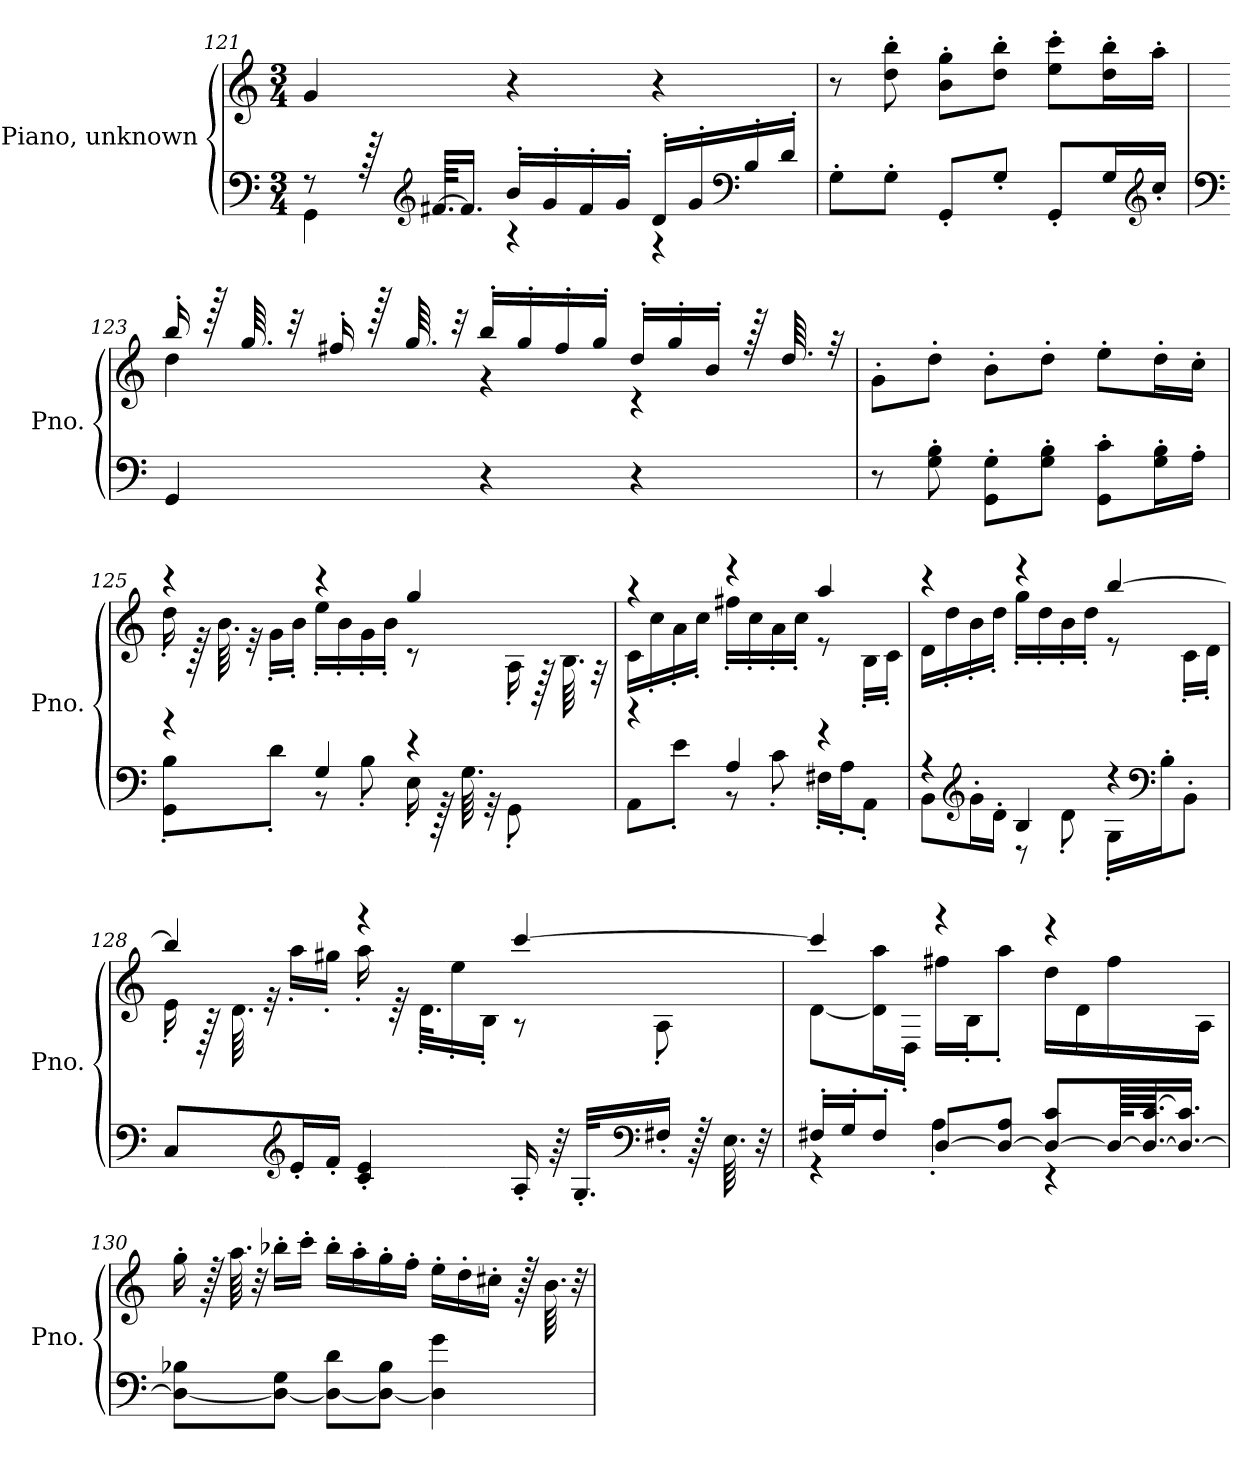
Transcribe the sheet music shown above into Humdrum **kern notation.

**kern	**kern
*part1	*part1
*staff2	*staff1
*I"Piano, unknown	*
*I'Pno.	*
*clefF4	*clefG2
*k[]	*k[]
*M3/4	*M3/4
=121	=121
*^	*
8r	4GG\	4g/
128r	.	.
*clefG2	*	*
[64.f#X/KKLL	.	.
16.f#/JJ]	.	.
16b'/LL	4r	4r
16g'/	.	.
16f#'/	.	.
16g'/JJ	.	.
16d'/LL	4r	4r
16g'/	.	.
*clefF4	*	*
16B'/	.	.
16d'/JJ	.	.
*v	*v	*
!!LO:PB:g=z
=122	=122
8G'\L	8r
8G'\J	8dd\' 8bb\'
8GG'/L	8b\' 8gg\'L
8G'/J	8dd\' 8bb\'J
8GG'/L	8ee\' 8ccc\'L
16G/L	16dd\' 16bb\'L
*clefG2	*
16cc'/JJ	16aa'\JJ
=123	=123
*clefF4	*
*	*^
4GG/	16bb'/	4dd\
.	128r	.
.	64.gg/	.
.	32r	.
.	16ff#X'/	.
.	128r	.
.	64.gg/	.
.	32r	.
4r	16bb'/LL	4r
.	16gg'/	.
.	16ff#'/	.
.	16gg'/JJ	.
4r	16dd'/LL	4r
.	16gg'/	.
.	16b'/JJ	.
.	128r	.
.	64.dd/	.
.	32r	.
*	*v	*v
=124	=124
8r	8g'\L
8G\' 8B\'	8dd'\J
8GG\' 8G\'L	8b'\L
8G\' 8B\'J	8dd'\J
8GG\' 8c\'L	8ee'\L
16G\' 16B\'L	16dd'\L
16A'\JJ	16cc'\JJ
!!LO:LB:g=z
=125	=125
*^	*^
4r	8GG\' 8B\'L	4r	16dd'\
.	.	.	128r
.	.	.	64.b\
.	.	.	32r
.	8d'\J	.	16g'\LL
.	.	.	16b'\JJ
4G/	8r	4r	16ee'\LL
.	.	.	16b'\
.	8B'\	.	16g'\
.	.	.	16b'\JJ
4r	16E'\	4gg/	8r
.	128r	.	.
.	64.G\	.	.
.	32r	.	.
.	8GG'\	.	16A'\
.	.	.	128r
.	.	.	64.B\
.	.	.	32r
=126	=126	=126	=126
4r	8AA\L	4r	16c\LL
.	.	.	16cc'\
.	8e'\J	.	16a'\
.	.	.	16cc'\JJ
4A/	8r	4r	16ff#X'\LL
.	.	.	16cc'\
.	8c'\	.	16a'\
.	.	.	16cc'\JJ
4r	16F#X'\LL	4aa/	8r
.	16A'\J	.	.
.	8AA'\J	.	16B'\LL
.	.	.	16c'\JJ
!!LO:LB:g=z	!!
=127	=127	=127	=127
4r	8BB\L	4r	16d\LL
.	.	.	16dd'\
*clefG2	*	*	*
.	16g'\L	.	16b'\
.	16d'\JJ	.	16dd'\JJ
4B/	8r	4r	16gg'\LL
.	.	.	16dd'\
.	8d'\	.	16b'\
.	.	.	16dd'\JJ
4r	16G'\LL	[4bb/	8r
*clefF4	*	*	*
.	16B'\J	.	.
.	8BB'\J	.	16c'\LL
.	.	.	16d'\JJ
*v	*v	*	*
=128	=128	=128
8C/L	4bb/]	16e'\
.	.	128r
.	.	64.d\
.	.	32r
*clefG2	*	*
16e'/L	.	16aa'\LL
16f'/JJ	.	16gg#X'\JJ
4c/' 4e/'	4r	16aa'\
.	.	64r
.	.	32.d'\KLL
.	.	16ee'\
.	.	16B'\JJ
16A'/	[4ccc/	8r
64r	.	.
32.G'/KLL	.	.
*clefF4	*	*
16F#X'/JJ	.	8A'\
128r	.	.
64.E\	.	.
32r	.	.
!!LO:LB:g=z	!!
=129	=129	=129
*^	*	*
16F#X'/LL	4r	4ccc/]	[8d\L
16G'/J	.	.	.
8F#'/J	.	.	16d\] 16aa\L
.	.	.	16D'\JJ
[8D/L	4A'\	4r	16ff#X\LL
.	.	.	16B'\J
8D/_ 8A/J	.	.	8aa'\J
8D/_ 8c/L	4r	4r	16dd\LL
.	.	.	16d'\
128D/KLLL_	.	.	16ff#\
64.D/_ [64.c/JJ	.	.	.
16.D/_ 16.c/]JJ	.	.	.
.	.	.	16A\JJ
*v	*v	*	*
*	*v	*v
=130	=130
8D\_ 8B-X\L	16gg'\
.	128r
.	64.aa\
.	32r
8D\_ 8G\J	16bb-X'\LL
.	16ccc'\JJ
8D\_ 8d\L	16bb-'\LL
.	16aa'\
8D\_ 8B-\J	16gg'\
.	16ff'\JJ
4D\] 4g\	16ee'\LL
.	16dd'\
.	16cc#X'\JJ
.	128r
.	64.b\
.	32r
=	=
*-	*-
